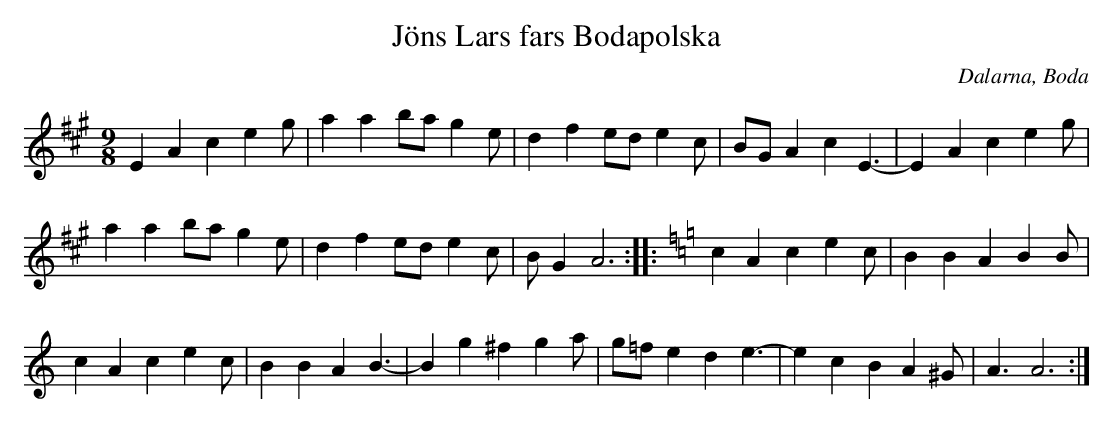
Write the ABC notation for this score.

X:1
T: Jöns Lars fars Bodapolska
O: Dalarna, Boda
M: 9/8
L: 1/4
K: A
E A c e g/ | a a b/a/ g e/ | d f e/d/ e c/ | B/G/ A c E3/2- | E A c e g/ |
a a b/a/ g e/ | d f e/d/ e c/ | B/G A3 ::[K:Am] c A c e c/ | B B A B B/ |
c A c e c/ | B B A B3/2- | B g ^f g a/ | g/=f/ e d e3/2- | e c B A ^G/ | A3/2 A3 :|
